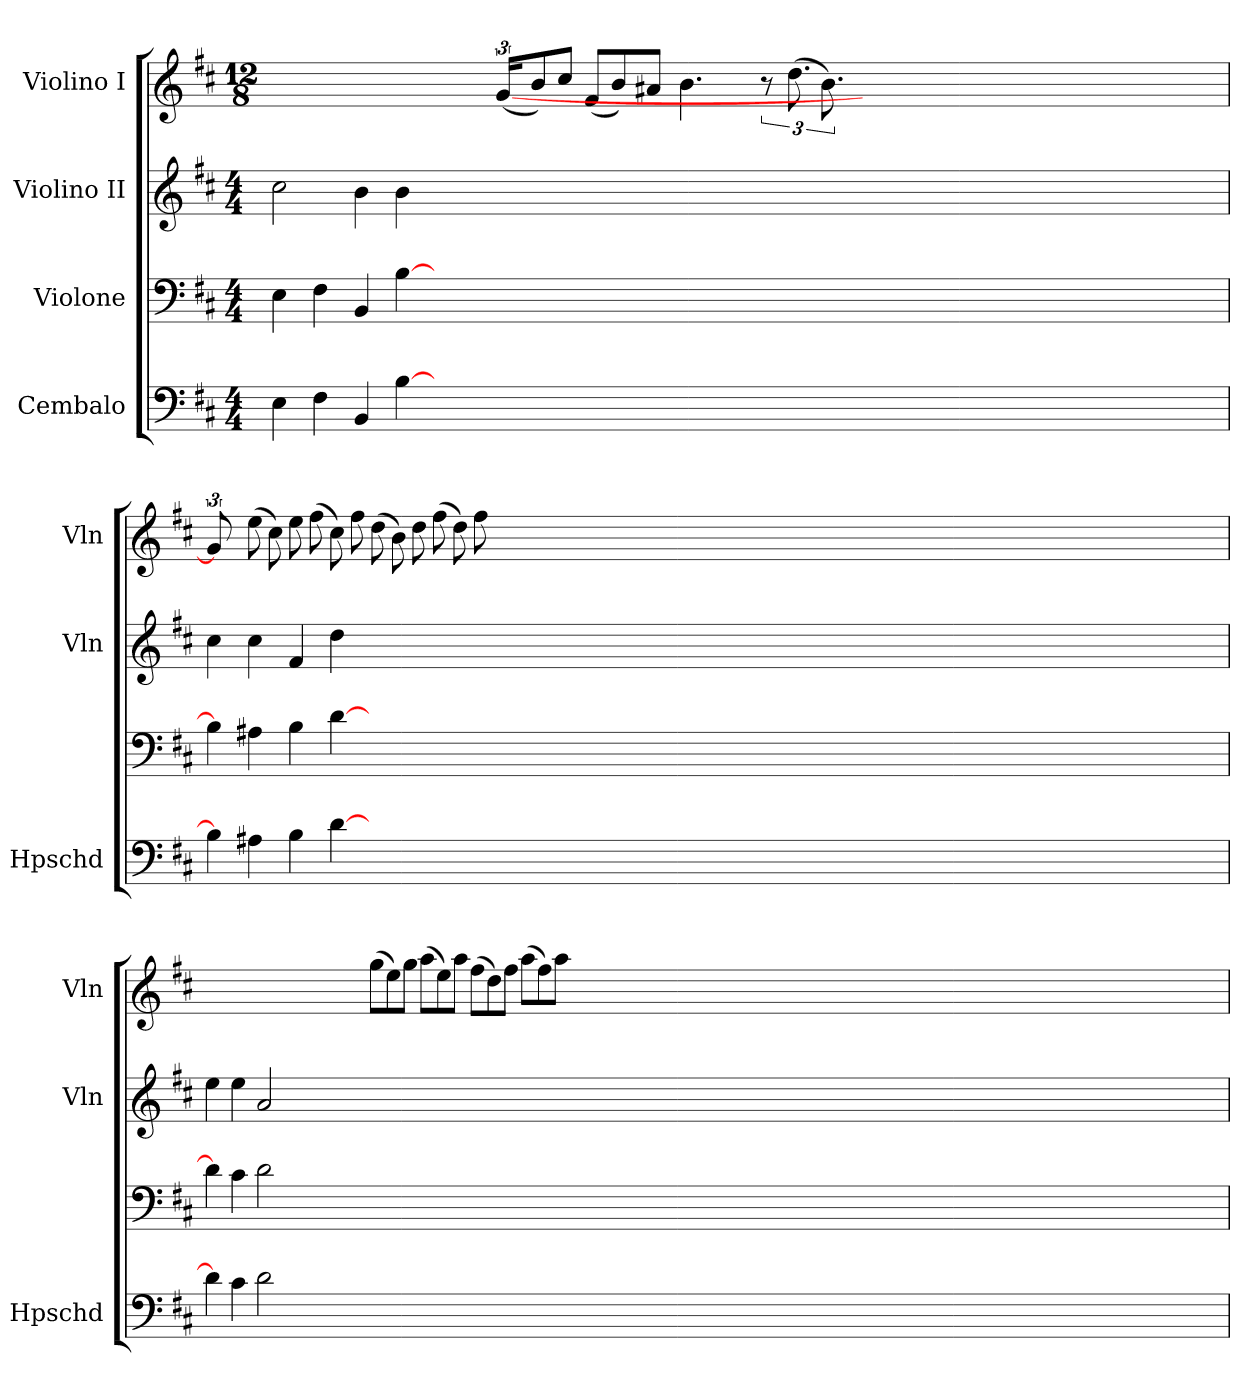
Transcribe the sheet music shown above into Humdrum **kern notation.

**kern	**kern	**kern	**kern
*part4	*part3	*part2	*part1
*staff4	*staff3	*staff2	*staff1
*I"Cembalo	*I"Violone	*I"Violino II	*I"Violino I
*I'Hpschd	*	*I'Vln	*I'Vln
*clefF4	*clefF4	*clefG2	*clefG2
*k[f#c#]	*k[f#c#]	*k[f#c#]	*k[f#c#]
*b:	*b:	*b:	*b:
*M4/4	*M4/4	*M4/4	*M12/8
=	=	=	=
4E	4E	2cc#	24%35ryy
4F#	4F#	.	.
4BB	4BB	4b	.
[4B	[4B	4b	.
24%11ryy	24%11ryy	24%11ryy	.
12%7ryy	12%7ryy	12%7ryy	([24gL
.	.	.	12ryy
.	.	.	8b)
.	.	.	8cc#J
.	.	.	(8f#L
.	.	.	8b)
24%17ryy	24%17ryy	24%17ryy	.
.	.	.	8a#XJ
.	.	.	4.b
.	.	.	12r
.	.	.	(12.dd
6%5ryy	6%5ryy	6%5ryy	.
.	.	.	12.b)
.	.	.	24%215ryy
24%23ryy	24%23ryy	24%23ryy	.
12%13ryy	12%13ryy	12%13ryy	.
24%29ryy	24%29ryy	24%29ryy	.
12%19ryy	12%19ryy	12%19ryy	.
3%5ryy	3%5ryy	3%5ryy	.
24%43ryy	24%43ryy	24%43ryy	.
=	=	=	=
4B]	4B]	4cc#	12gL]
.	.	.	6%11ryy
4A#X	4A#X	4cc#	.
4B	4B	4f#	.
[4d	[4d	4dd	.
12%11ryy	12%11ryy	12%11ryy	.
24%25ryy	24%25ryy	24%25ryy	(8eeL
.	.	.	8cc#)
.	.	.	8eeJ
.	.	.	(8ff#L
.	.	.	8cc#)
.	.	.	8ff#J
.	.	.	(8ddL
.	.	.	8b)
.	.	.	8ddJ
6%7ryy	6%7ryy	6%7ryy	.
.	.	.	(8ff#L
.	.	.	8dd)
.	.	.	8ff#J
.	.	.	6%101ryy
24%31ryy	24%31ryy	24%31ryy	.
12%17ryy	12%17ryy	12%17ryy	.
24%37ryy	24%37ryy	24%37ryy	.
3%5ryy	3%5ryy	3%5ryy	.
24%43ryy	24%43ryy	24%43ryy	.
12%23ryy	12%23ryy	12%23ryy	.
24%49ryy	24%49ryy	24%49ryy	.
6%13ryy	6%13ryy	6%13ryy	.
24%55ryy	24%55ryy	24%55ryy	.
=	=	=	=
4d]	4d]	4ee	12%29ryy
4c#	4c#	4ee	.
2d	2d	2a	.
12%17ryy	12%17ryy	12%17ryy	.
24%37ryy	24%37ryy	24%37ryy	(8ggL
.	.	.	8ee)
.	.	.	8ggJ
.	.	.	(8aaL
.	.	.	8ee)
.	.	.	8aaJ
.	.	.	(8ff#L
.	.	.	8dd)
.	.	.	8ff#J
.	.	.	(8aaL
.	.	.	8ff#)
.	.	.	8aaJ
.	.	.	3%67ryy
3%5ryy	3%5ryy	3%5ryy	.
24%43ryy	24%43ryy	24%43ryy	.
12%23ryy	12%23ryy	12%23ryy	.
24%49ryy	24%49ryy	24%49ryy	.
6%13ryy	6%13ryy	6%13ryy	.
24%55ryy	24%55ryy	24%55ryy	.
12%29ryy	12%29ryy	12%29ryy	.
24%61ryy	24%61ryy	24%61ryy	.
3%8ryy	3%8ryy	3%8ryy	.
24%67ryy	24%67ryy	24%67ryy	.
=	=	=	=
*-	*-	*-	*-
